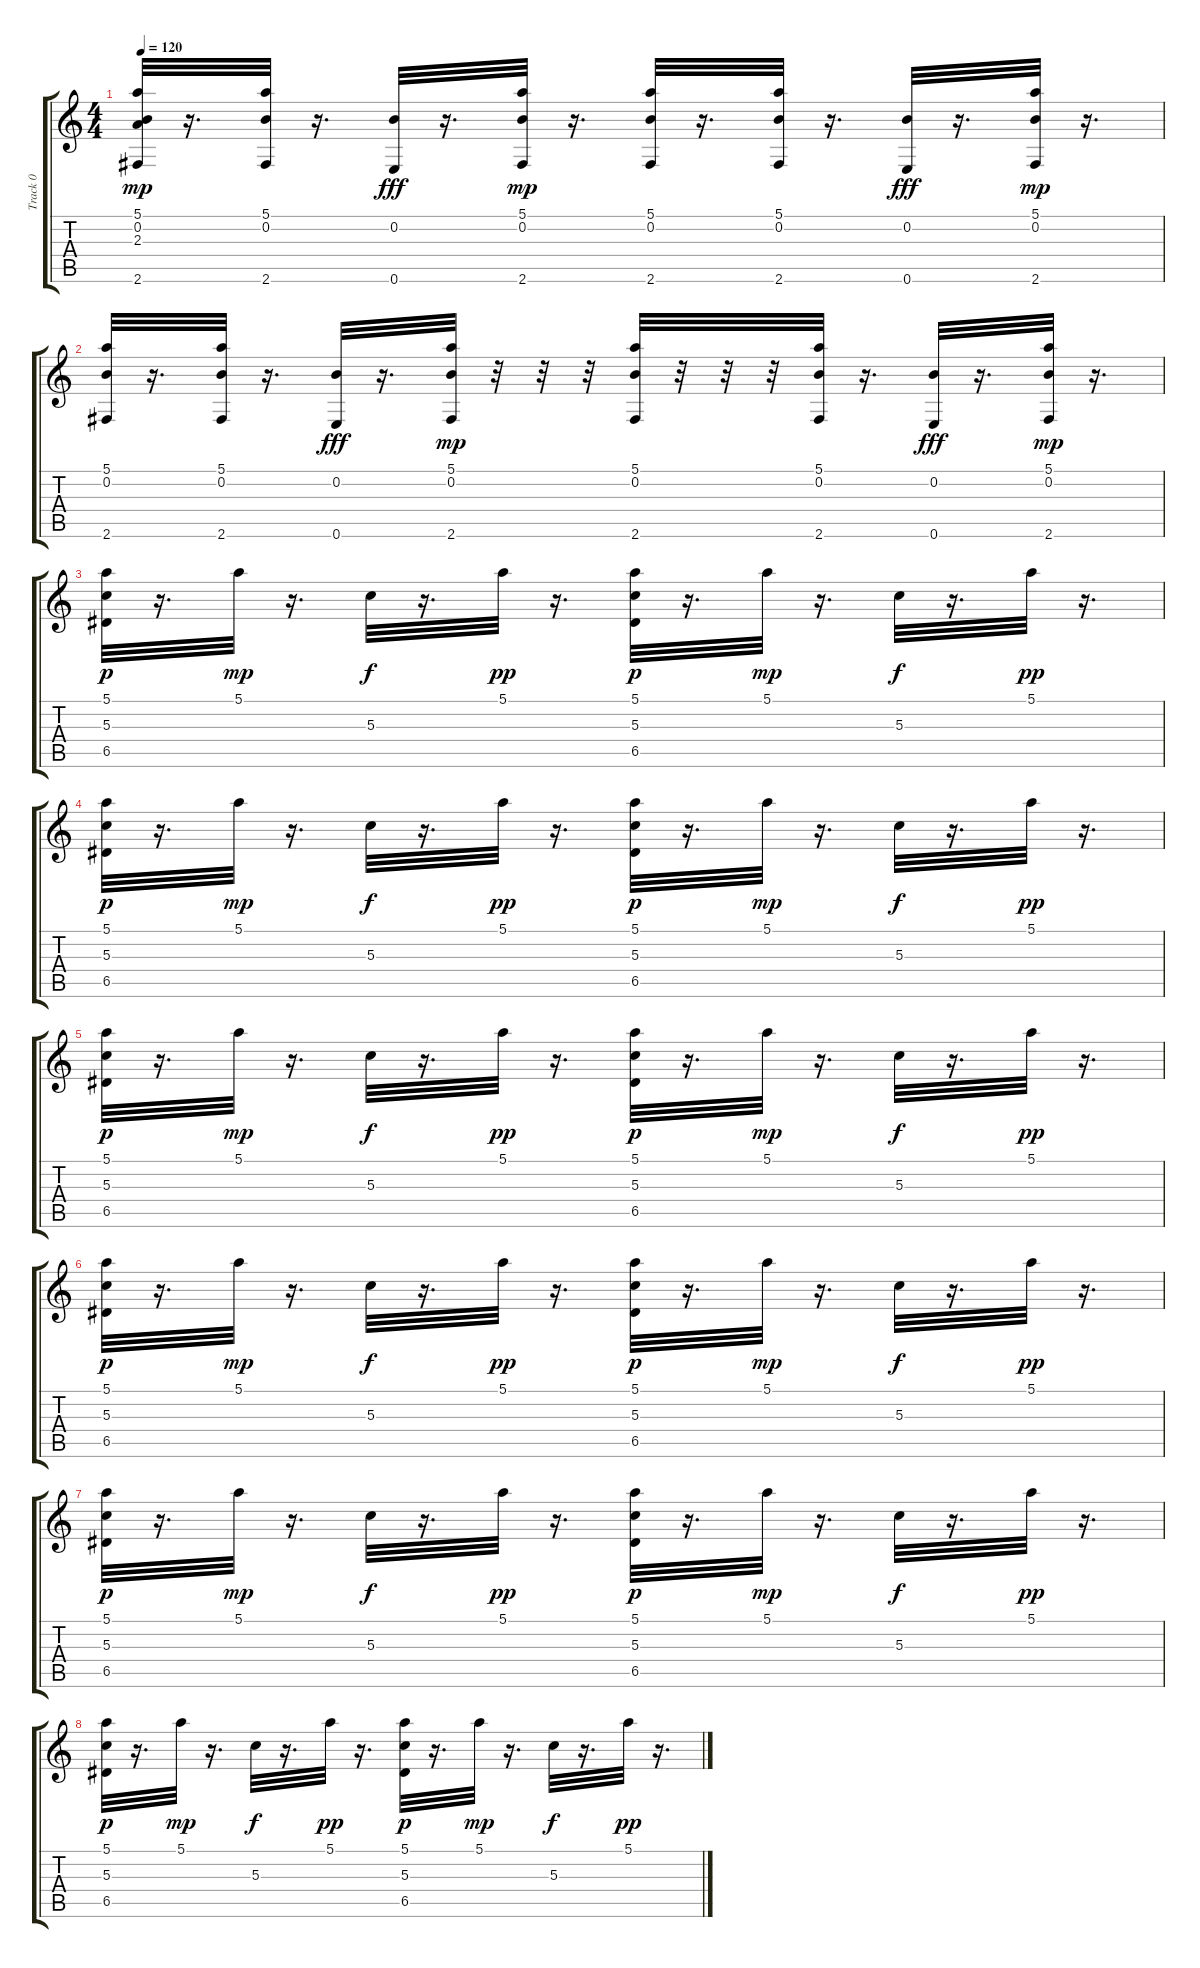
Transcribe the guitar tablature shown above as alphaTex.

\track ("Track 0" "Track 0") {instrument acousticguitarsteel}
\staff {score tabs}
\tuning (E4 B3 G3 D3 A2 E2) {hide}
\ts (4 4)
\tempo 120
\clef g2
\ks c
(5.1 0.2 2.3 2.6).32{dy mp} r.16{d} (5.1 0.2 2.6).32 r.16{d} (0.2 0.6).32{dy fff} r.16{d} (5.1 0.2 2.6).32{dy mp} r.16{d} (5.1 0.2 2.6).32 r.16{d} (5.1 0.2 2.6).32 r.16{d} (0.2 0.6).32{dy fff} r.16{d} (5.1 0.2 2.6).32{dy mp} r.16{d} |
(5.1 0.2 2.6).32 r.16{d} (5.1 0.2 2.6).32 r.16{d} (0.2 0.6).32{dy fff} r.16{d} (5.1 0.2 2.6).32{dy mp} r.32 r.32 r.32 (5.1 0.2 2.6).32 r.32 r.32 r.32 (5.1 0.2 2.6).32 r.16{d} (0.2 0.6).32{dy fff} r.16{d} (5.1 0.2 2.6).32{dy mp} r.16{d} |
(5.1 5.3 6.5).32{dy p} r.16{d} 5.1.32{dy mp} r.16{d} 5.3.32{dy f} r.16{d} 5.1.32{dy pp} r.16{d} (5.1 5.3 6.5).32{dy p} r.16{d} 5.1.32{dy mp} r.16{d} 5.3.32{dy f} r.16{d} 5.1.32{dy pp} r.16{d} |
(5.1 5.3 6.5).32{dy p} r.16{d} 5.1.32{dy mp} r.16{d} 5.3.32{dy f} r.16{d} 5.1.32{dy pp} r.16{d} (5.1 5.3 6.5).32{dy p} r.16{d} 5.1.32{dy mp} r.16{d} 5.3.32{dy f} r.16{d} 5.1.32{dy pp} r.16{d} |
(5.1 5.3 6.5).32{dy p} r.16{d} 5.1.32{dy mp} r.16{d} 5.3.32{dy f} r.16{d} 5.1.32{dy pp} r.16{d} (5.1 5.3 6.5).32{dy p} r.16{d} 5.1.32{dy mp} r.16{d} 5.3.32{dy f} r.16{d} 5.1.32{dy pp} r.16{d} |
(5.1 5.3 6.5).32{dy p} r.16{d} 5.1.32{dy mp} r.16{d} 5.3.32{dy f} r.16{d} 5.1.32{dy pp} r.16{d} (5.1 5.3 6.5).32{dy p} r.16{d} 5.1.32{dy mp} r.16{d} 5.3.32{dy f} r.16{d} 5.1.32{dy pp} r.16{d} |
(5.1 5.3 6.5).32{dy p} r.16{d} 5.1.32{dy mp} r.16{d} 5.3.32{dy f} r.16{d} 5.1.32{dy pp} r.16{d} (5.1 5.3 6.5).32{dy p} r.16{d} 5.1.32{dy mp} r.16{d} 5.3.32{dy f} r.16{d} 5.1.32{dy pp} r.16{d} |
(5.1 5.3 6.5).32{dy p} r.16{d} 5.1.32{dy mp} r.16{d} 5.3.32{dy f} r.16{d} 5.1.32{dy pp} r.16{d} (5.1 5.3 6.5).32{dy p} r.16{d} 5.1.32{dy mp} r.16{d} 5.3.32{dy f} r.16{d} 5.1.32{dy pp} r.16{d}
